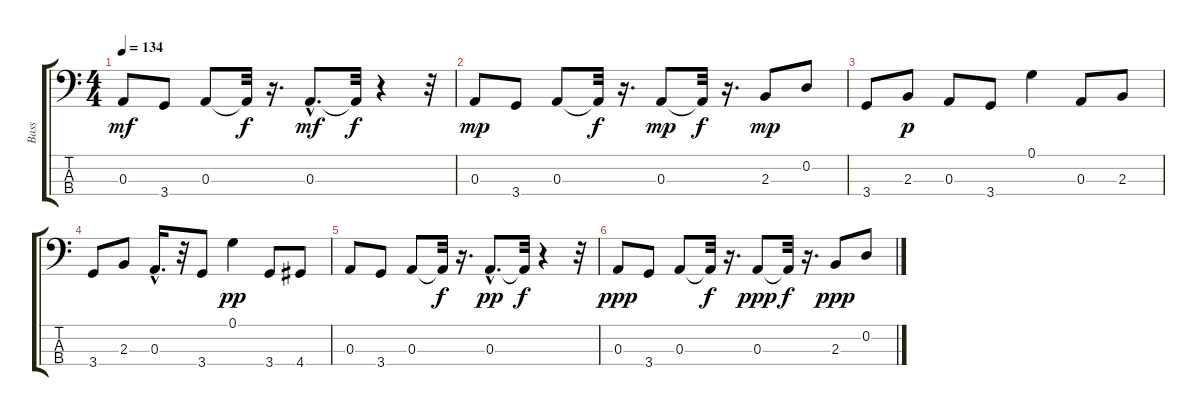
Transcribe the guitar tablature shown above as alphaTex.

\track ("Bass" "Bass") {instrument electricbassfinger}
\staff {score tabs}
\tuning (G2 D2 A1 E1) {hide}
\ts (4 4)
\tempo 134
\clef f4
\ks c
0.3.8{dy mf} 3.4.8 0.3.8 0.3{t}.32{dy f} r.16{d} 0.3{hac}.8{d dy mf} 0.3{t}.32{dy f} r.4 r.32 |
0.3.8{dy mp} 3.4.8 0.3.8 0.3{t}.32{dy f} r.16{d} 0.3.8{dy mp} 0.3{t}.32{dy f} r.16{d} 2.3.8{dy mp} 0.2.8 |
3.4.8 2.3.8{dy p} 0.3.8 3.4.8 0.1.4 0.3.8 2.3.8 |
3.4.8 2.3.8 0.3{hac}.16{d} r.32 3.4.8 0.1.4{dy pp} 3.4.8 4.4.8 |
0.3.8 3.4.8 0.3.8 0.3{t}.32{dy f} r.16{d} 0.3{hac}.8{d dy pp} 0.3{t}.32{dy f} r.4 r.32 |
0.3.8{dy ppp} 3.4.8 0.3.8 0.3{t}.32{dy f} r.16{d} 0.3.8{dy ppp} 0.3{t}.32{dy f} r.16{d} 2.3.8{dy ppp} 0.2.8
